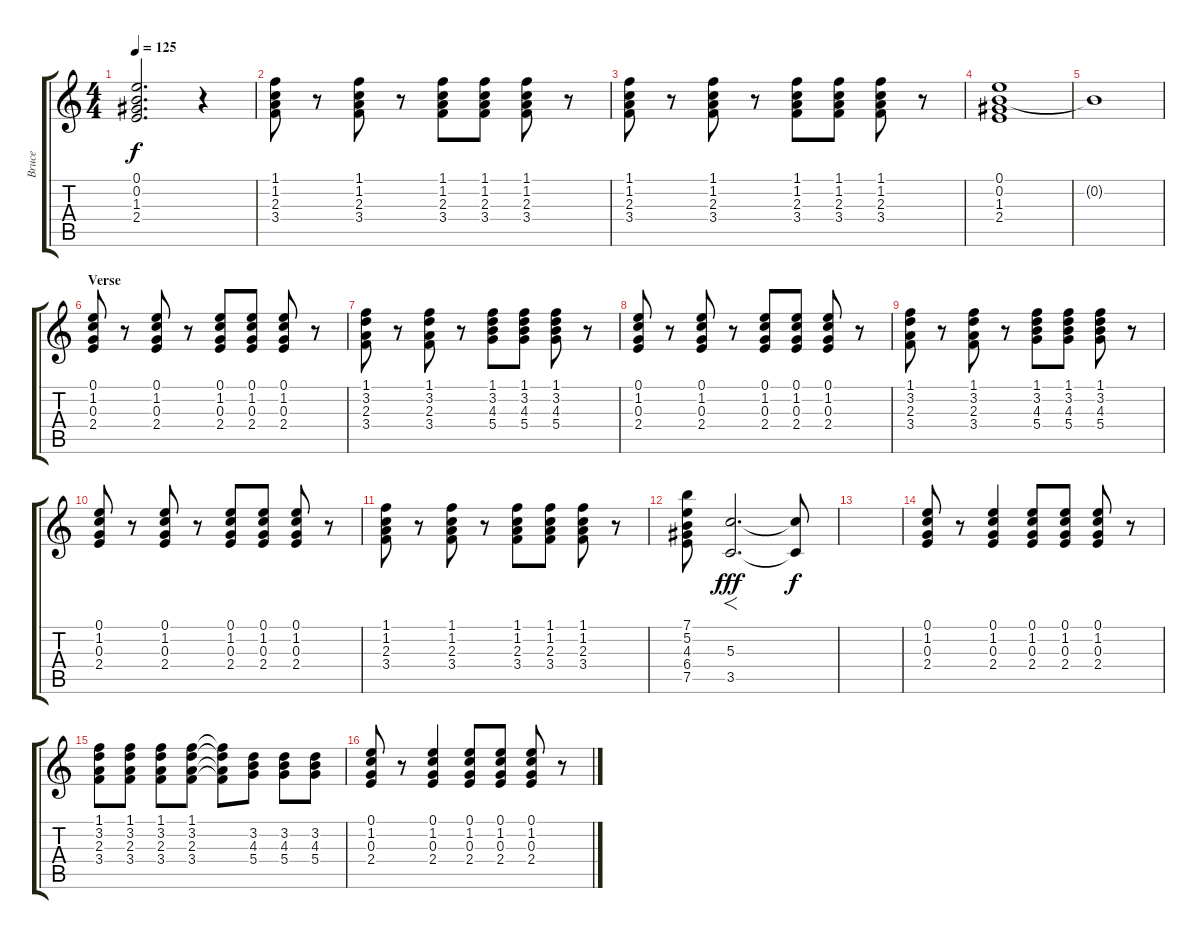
\track ("Bruce" "Bruce") {instrument acousticguitarsteel}
\staff {score tabs}
\tuning (E4 B3 G3 D3 A2 E2) {hide}
\ts (4 4)
\tempo 125
\clef g2
\ks c
(0.1{t} 0.2{t} 1.3{t} 2.4{t}).2{d dy f} r.4 |
(1.1 1.2 2.3 3.4).8{volume 9} r.8 (1.1 1.2 2.3 3.4).8 r.8 (1.1 1.2 2.3 3.4).8 (1.1 1.2 2.3 3.4).8 (1.1 1.2 2.3 3.4).8 r.8 |
(1.1 1.2 2.3 3.4).8 r.8 (1.1 1.2 2.3 3.4).8 r.8 (1.1 1.2 2.3 3.4).8 (1.1 1.2 2.3 3.4).8 (1.1 1.2 2.3 3.4).8 r.8 |
(0.1 0.2 1.3 2.4).1{volume 12} |
0.2{t}.1 |
\section ("" "Verse")
(0.1 1.2 0.3 2.4).8 r.8 (0.1 1.2 0.3 2.4).8 r.8 (0.1 1.2 0.3 2.4).8 (0.1 1.2 0.3 2.4).8 (0.1 1.2 0.3 2.4).8 r.8 |
(1.1 3.2 2.3 3.4).8 r.8 (1.1 3.2 2.3 3.4).8 r.8 (1.1 3.2 4.3 5.4).8 (1.1 3.2 4.3 5.4).8 (1.1 3.2 4.3 5.4).8 r.8 |
(0.1 1.2 0.3 2.4).8 r.8 (0.1 1.2 0.3 2.4).8 r.8 (0.1 1.2 0.3 2.4).8 (0.1 1.2 0.3 2.4).8 (0.1 1.2 0.3 2.4).8 r.8 |
(1.1 3.2 2.3 3.4).8 r.8 (1.1 3.2 2.3 3.4).8 r.8 (1.1 3.2 4.3 5.4).8 (1.1 3.2 4.3 5.4).8 (1.1 3.2 4.3 5.4).8 r.8 |
(0.1 1.2 0.3 2.4).8 r.8 (0.1 1.2 0.3 2.4).8 r.8 (0.1 1.2 0.3 2.4).8 (0.1 1.2 0.3 2.4).8 (0.1 1.2 0.3 2.4).8 r.8 |
(1.1 1.2 2.3 3.4).8 r.8 (1.1 1.2 2.3 3.4).8 r.8 (1.1 1.2 2.3 3.4).8 (1.1 1.2 2.3 3.4).8 (1.1 1.2 2.3 3.4).8 r.8 |
(7.1 5.2 4.3 6.4 7.5).8{volume 12} (5.3 3.5).2{f d dy fff volume 16 balance 16 instrument choiraahs} (5.3{t} 3.5{t}).8{dy f} |
|
(0.1 1.2 0.3 2.4).8{volume 9 instrument acousticguitarsteel} r.8 (0.1 1.2 0.3 2.4).4 (0.1 1.2 0.3 2.4).8 (0.1 1.2 0.3 2.4).8 (0.1 1.2 0.3 2.4).8 r.8 |
(1.1 3.2 2.3 3.4).8 (1.1 3.2 2.3 3.4).8 (1.1 3.2 2.3 3.4).8 (1.1 3.2 2.3 3.4).8 (1.1{t} 3.2{t} 2.3{t} 3.4{t}).8 (3.2 4.3 5.4).8 (3.2 4.3 5.4).8 (3.2 4.3 5.4).8 |
(0.1 1.2 0.3 2.4).8 r.8 (0.1 1.2 0.3 2.4).4 (0.1 1.2 0.3 2.4).8 (0.1 1.2 0.3 2.4).8 (0.1 1.2 0.3 2.4).8 r.8
